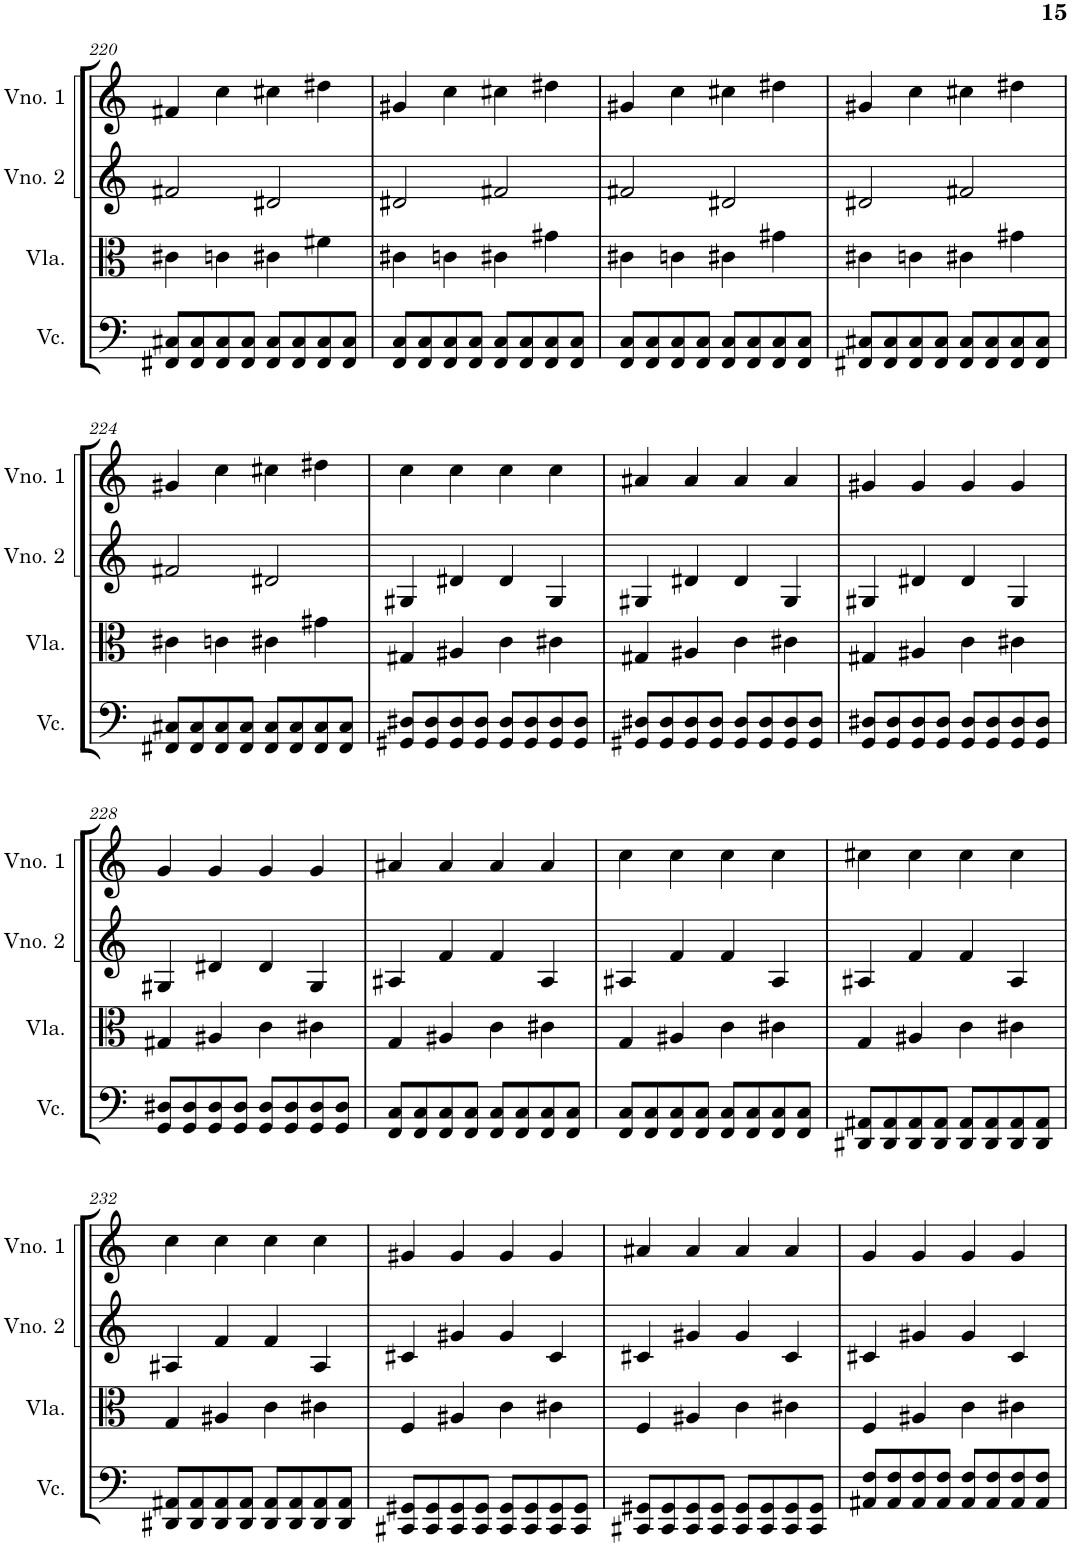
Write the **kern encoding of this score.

**kern	**kern	**kern	**kern
*part4	*part3	*part2	*part1
*staff4	*staff3	*staff2	*staff1
*I"Violoncelo	*I"Viola	*I"Violino 2	*I"Violino 1
*I'Vc.	*I'Vla.	*I'Vno. 2	*I'Vno. 1
!!LO:PB:g=z
*clefF4	*clefC3	*clefG2	*clefG2
*k[]	*k[]	*k[]	*k[]
*M4/4	*M4/4	*M4/4	*M4/4
=220	=220	=220	=220
8FF#X/ 8C#X/L	4c#X\	2f#X/	4f#X/
8FF#/ 8C#/	.	.	.
8FF#/ 8C#/	4cn\	.	4cc\
8FF#/ 8C#/J	.	.	.
8FF#/ 8C#/L	4c#X\	2d#X/	4cc#X\
8FF#/ 8C#/	.	.	.
8FF#/ 8C#/	4f#X\	.	4dd#X\
8FF#/ 8C#/J	.	.	.
=221	=221	=221	=221
8FF/ 8C/L	4c#X\	2d#X/	4g#X/
8FF/ 8C/	.	.	.
8FF/ 8C/	4cn\	.	4cc\
8FF/ 8C/J	.	.	.
8FF/ 8C/L	4c#X\	2f#X/	4cc#X\
8FF/ 8C/	.	.	.
8FF/ 8C/	4g#X\	.	4dd#X\
8FF/ 8C/J	.	.	.
=222	=222	=222	=222
8FF/ 8C/L	4c#X\	2f#X/	4g#X/
8FF/ 8C/	.	.	.
8FF/ 8C/	4cn\	.	4cc\
8FF/ 8C/J	.	.	.
8FF/ 8C/L	4c#X\	2d#X/	4cc#X\
8FF/ 8C/	.	.	.
8FF/ 8C/	4g#X\	.	4dd#X\
8FF/ 8C/J	.	.	.
=223	=223	=223	=223
8FF#X/ 8C#X/L	4c#X\	2d#X/	4g#X/
8FF#/ 8C#/	.	.	.
8FF#/ 8C#/	4cn\	.	4cc\
8FF#/ 8C#/J	.	.	.
8FF#/ 8C#/L	4c#X\	2f#X/	4cc#X\
8FF#/ 8C#/	.	.	.
8FF#/ 8C#/	4g#X\	.	4dd#X\
8FF#/ 8C#/J	.	.	.
!!LO:LB:g=z
=224	=224	=224	=224
8FF#X/ 8C#X/L	4c#X\	2f#X/	4g#X/
8FF#/ 8C#/	.	.	.
8FF#/ 8C#/	4cn\	.	4cc\
8FF#/ 8C#/J	.	.	.
8FF#/ 8C#/L	4c#X\	2d#X/	4cc#X\
8FF#/ 8C#/	.	.	.
8FF#/ 8C#/	4g#X\	.	4dd#X\
8FF#/ 8C#/J	.	.	.
=225	=225	=225	=225
8GG#X/ 8D#X/L	4G#X/	4G#X/	4cc\
8GG#/ 8D#/	.	.	.
8GG#/ 8D#/	4A#X/	4d#X/	4cc\
8GG#/ 8D#/J	.	.	.
8GG#/ 8D#/L	4c\	4d#/	4cc\
8GG#/ 8D#/	.	.	.
8GG#/ 8D#/	4c#X\	4G#/	4cc\
8GG#/ 8D#/J	.	.	.
=226	=226	=226	=226
8GG#X/ 8D#X/L	4G#X/	4G#X/	4a#X/
8GG#/ 8D#/	.	.	.
8GG#/ 8D#/	4A#X/	4d#X/	4a#/
8GG#/ 8D#/J	.	.	.
8GG#/ 8D#/L	4c\	4d#/	4a#/
8GG#/ 8D#/	.	.	.
8GG#/ 8D#/	4c#X\	4G#/	4a#/
8GG#/ 8D#/J	.	.	.
=227	=227	=227	=227
8GG/ 8D#X/L	4G#X/	4G#X/	4g#X/
8GG/ 8D#/	.	.	.
8GG/ 8D#/	4A#X/	4d#X/	4g#/
8GG/ 8D#/J	.	.	.
8GG/ 8D#/L	4c\	4d#/	4g#/
8GG/ 8D#/	.	.	.
8GG/ 8D#/	4c#X\	4G#/	4g#/
8GG/ 8D#/J	.	.	.
!!LO:LB:g=z
=228	=228	=228	=228
8GG/ 8D#X/L	4G#X/	4G#X/	4g/
8GG/ 8D#/	.	.	.
8GG/ 8D#/	4A#X/	4d#X/	4g/
8GG/ 8D#/J	.	.	.
8GG/ 8D#/L	4c\	4d#/	4g/
8GG/ 8D#/	.	.	.
8GG/ 8D#/	4c#X\	4G#/	4g/
8GG/ 8D#/J	.	.	.
=229	=229	=229	=229
8FF/ 8C/L	4G/	4A#X/	4a#X/
8FF/ 8C/	.	.	.
8FF/ 8C/	4A#X/	4f/	4a#/
8FF/ 8C/J	.	.	.
8FF/ 8C/L	4c\	4f/	4a#/
8FF/ 8C/	.	.	.
8FF/ 8C/	4c#X\	4A#/	4a#/
8FF/ 8C/J	.	.	.
=230	=230	=230	=230
8FF/ 8C/L	4G/	4A#X/	4cc\
8FF/ 8C/	.	.	.
8FF/ 8C/	4A#X/	4f/	4cc\
8FF/ 8C/J	.	.	.
8FF/ 8C/L	4c\	4f/	4cc\
8FF/ 8C/	.	.	.
8FF/ 8C/	4c#X\	4A#/	4cc\
8FF/ 8C/J	.	.	.
=231	=231	=231	=231
8DD#X/ 8AA#X/L	4G/	4A#X/	4cc#X\
8DD#/ 8AA#/	.	.	.
8DD#/ 8AA#/	4A#X/	4f/	4cc#\
8DD#/ 8AA#/J	.	.	.
8DD#/ 8AA#/L	4c\	4f/	4cc#\
8DD#/ 8AA#/	.	.	.
8DD#/ 8AA#/	4c#X\	4A#/	4cc#\
8DD#/ 8AA#/J	.	.	.
!!LO:LB:g=z
=232	=232	=232	=232
8DD#X/ 8AA#X/L	4G/	4A#X/	4cc\
8DD#/ 8AA#/	.	.	.
8DD#/ 8AA#/	4A#X/	4f/	4cc\
8DD#/ 8AA#/J	.	.	.
8DD#/ 8AA#/L	4c\	4f/	4cc\
8DD#/ 8AA#/	.	.	.
8DD#/ 8AA#/	4c#X\	4A#/	4cc\
8DD#/ 8AA#/J	.	.	.
=233	=233	=233	=233
8CC#X/ 8GG#X/L	4F/	4c#X/	4g#X/
8CC#/ 8GG#/	.	.	.
8CC#/ 8GG#/	4A#X/	4g#X/	4g#/
8CC#/ 8GG#/J	.	.	.
8CC#/ 8GG#/L	4c\	4g#/	4g#/
8CC#/ 8GG#/	.	.	.
8CC#/ 8GG#/	4c#X\	4c#/	4g#/
8CC#/ 8GG#/J	.	.	.
=234	=234	=234	=234
8CC#X/ 8GG#X/L	4F/	4c#X/	4a#X/
8CC#/ 8GG#/	.	.	.
8CC#/ 8GG#/	4A#X/	4g#X/	4a#/
8CC#/ 8GG#/J	.	.	.
8CC#/ 8GG#/L	4c\	4g#/	4a#/
8CC#/ 8GG#/	.	.	.
8CC#/ 8GG#/	4c#X\	4c#/	4a#/
8CC#/ 8GG#/J	.	.	.
=235	=235	=235	=235
8AA#X/ 8F/L	4F/	4c#X/	4g/
8AA#/ 8F/	.	.	.
8AA#/ 8F/	4A#X/	4g#X/	4g/
8AA#/ 8F/J	.	.	.
8AA#/ 8F/L	4c\	4g#/	4g/
8AA#/ 8F/	.	.	.
8AA#/ 8F/	4c#X\	4c#/	4g/
8AA#/ 8F/J	.	.	.
=	=	=	=
*-	*-	*-	*-
